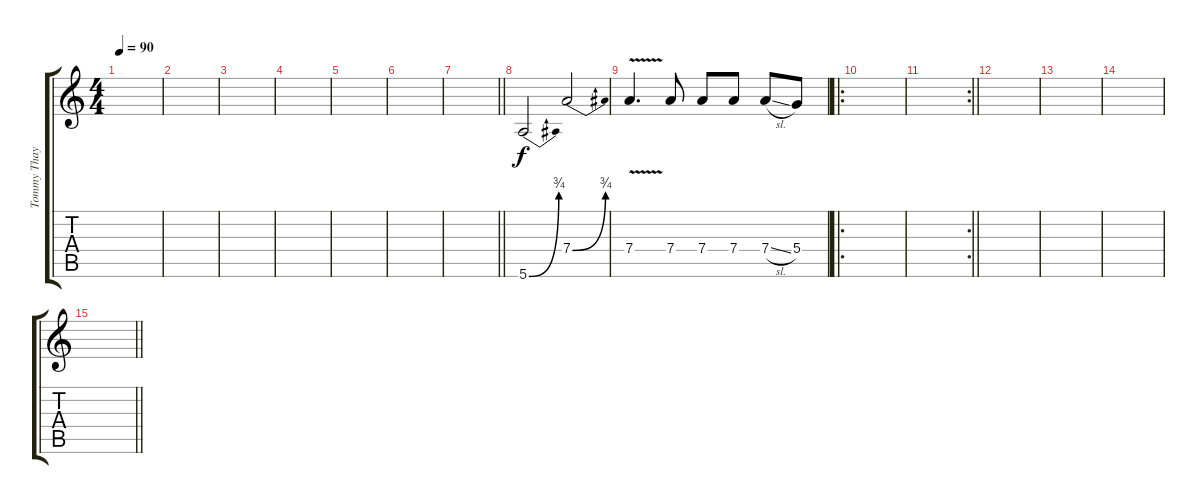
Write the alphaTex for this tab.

\track ("Tommy Thayer" "Tommy Thay") {instrument overdrivenguitar}
\staff {score tabs}
\tuning (E4 B3 G3 D3 A2 E2) {hide}
\ts (4 4)
\tempo 90
\clef g2
\ks c
|
|
|
|
|
|
\barLineRight lightlight
|
5.6{be (bend 0 0 60 3)}.2 7.4{be (bend 0 0 60 3)}.2 |
7.4{v}.4{d dy f} 7.4.8 7.4.8 7.4.8 7.4{sl}.8 5.4.8 |
\ro
|
\rc 2
\barLineRight lightlight
|
|
|
|
\barLineRight lightlight
